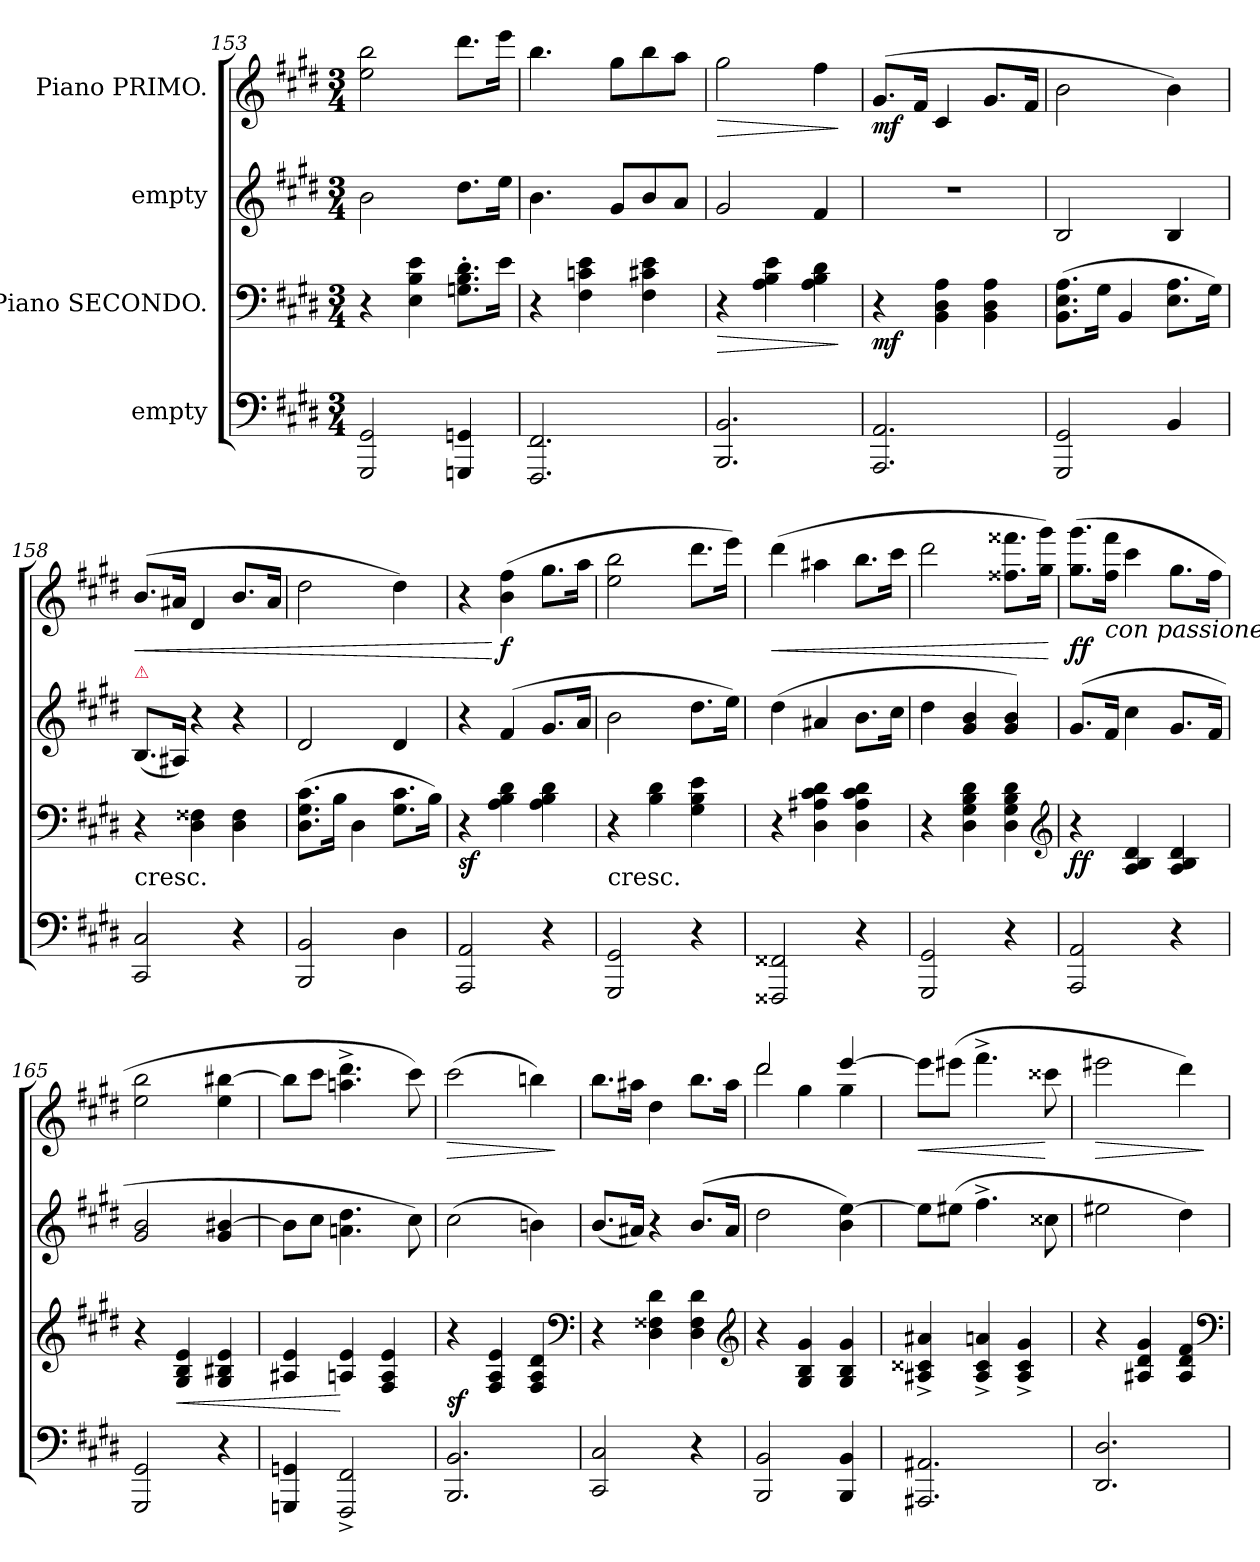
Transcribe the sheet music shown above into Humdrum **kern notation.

**kern	**kern	**dynam	**kern	**kern	**dynam
*part4	*part3	*part3	*part2	*part1	*part1
*staff4	*staff3	*staff3	*staff2	*staff1	*staff1
*I"empty	*I"Piano SECONDO.	*	*I"empty	*I"Piano PRIMO.	*
*clefF4	*clefF4	*	*clefG2	*clefG2	*
*k[f#c#g#d#]	*k[f#c#g#d#]	*	*k[f#c#g#d#]	*k[f#c#g#d#]	*
*M3/4	*M3/4	*	*M3/4	*M3/4	*
=153	=153	=153	=153	=153	=153
2GGG#/ 2GG#/	4r	.	2b\	2ee\ 2bb\	.
.	4E\ 4B\ 4e\	.	.	.	.
4GGGn/ 4GGn/	8.Gn'\ 8.B'\ 8.d#'\L	.	8.dd#\L	8.ddd#\L	.
.	16e\Jk	.	16ee\Jk	16eee\Jk	.
=154	=154	=154	=154	=154	=154
2.FFF#/ 2.FF#/	4r	.	4.b\	4.bb\	.
.	4F#\ 4cn\ 4e\	.	.	.	.
.	.	.	8g#/L	8gg#\L	.
.	4F#\ 4c#X\ 4e\	.	8b/	8bb\	.
.	.	.	8a/J	8aa\J	.
=155	=155	=155	=155	=155	=155
2.BBB/ 2.BB/	4r	>	2g#/	2gg#\	>
.	4A\ 4B\ 4e\	.	.	.	.
.	4A\ 4B\ 4d#\	.	4f#/	4ff#\	.
.	.	]	.	.	]
=156	=156	=156	=156	=156	=156
2.AAA/ 2.AA/	4r	mf	2.r	(8.g#/L	mf
.	.	.	.	16f#/Jk	.
.	4BB\ 4D#\ 4A\	.	.	4c#/	.
.	4BB\ 4D#\ 4A\	.	.	8.g#/L	.
.	.	.	.	16f#/Jk	.
=157	=157	=157	=157	=157	=157
2GGG#/ 2GG#/	(8.BB\ 8.E\ 8.A\L	.	2B/	2b\	.
.	16G#\Jk	.	.	.	.
.	4BB/	.	.	.	.
4BB/	8.E\ 8.A\L	.	4B/	4b\)	.
.	16G#\Jk)	.	.	.	.
=158	=158	=158	=158	=158	=158
!	!	!	!	!LO:TX:b:color=crimson:t=⚠	!
!	!LO:TX:c:t=cresc.	!	!	!	!
2CC#/ 2C#/	4r	.	(8.B/L	(8.b/L	<
.	.	.	16A#X/Jk)	16a#X/Jk	.
.	4D#\ 4F##X\	.	4r	4d#/	.
4r	4D#\ 4F##\	.	4r	8.b/L	.
.	.	.	.	16a#/Jk	.
=159	=159	=159	=159	=159	=159
2BBB/ 2BB/	(8.D#\ 8.G#\ 8.c#\L	.	2d#/	2dd#\	.
.	16B\Jk	.	.	.	.
.	4D#\	.	.	.	.
4D#\	8.G#\ 8.c#\L	.	4d#/	4dd#\)	.
.	16B\Jk)	.	.	.	.
=160	=160	=160	=160	=160	=160
2AAA/ 2AA/	4r	sf	4r	4r	.
.	4A\ 4B\ 4d#\	.	(4f#/	(4b\ 4ff#\	[ f
4r	4A\ 4B\ 4d#\	.	8.g#/L	8.gg#\L	.
.	.	.	16a/Jk	16aa\Jk	.
=161	=161	=161	=161	=161	=161
!	!LO:TX:c:t=cresc.	!	!	!	!
2GGG#/ 2GG#/	4r	.	2b\	2ee\ 2bb\	.
.	4B\ 4d#\	.	.	.	.
4r	4G#\ 4B\ 4e\	.	8.dd#\L	8.ddd#\L	.
.	.	.	16ee\Jk)	16eee\Jk)	.
=162	=162	=162	=162	=162	=162
2FFF##X/ 2FF##X/	4r	.	(4dd#\	(4ddd#\	<
.	4D#\ 4A#X\ 4c#\ 4d#\	.	4a#X/	4aa#X\	.
4r	4D#\ 4A#\ 4c#\ 4d#\	.	8.b\L	8.bb\L	.
.	.	.	16cc#\Jk	16ccc#\Jk	.
=163	=163	=163	=163	=163	=163
2GGG#/ 2GG#/	4r	.	4dd#\	2ddd#\	.
.	4D#\ 4G#\ 4B\ 4d#\	.	4g#/ 4b/	.	.
4r	4D#\ 4G#\ 4B\ 4d#\	.	4g#/ 4b/)	8.ff##X\ 8.fff##X\L	.
.	.	.	.	16gg#\ 16ggg#\Jk)	.
*	*clefG2	*	*	*	*
.	.	.	.	.	[
=164	=164	=164	=164	=164	=164
2AAA/ 2AA/	4r	ff	(8.g#/L	(8.gg#\ 8.ggg#\L	ff
!	!	!	!	!LO:TX:b:i:t=con passione	!
.	.	.	16f#/Jk	16ff#\ 16fff#\Jk	.
.	4A/ 4B/ 4d#/	.	4cc#\	4ccc#\	.
4r	4A/ 4B/ 4d#/	.	8.g#/L	8.gg#\L	.
.	.	.	16f#/Jk	16ff#\Jk	.
=165	=165	=165	=165	=165	=165
2GGG#/ 2GG#/	4r	.	2g#/ 2b/	2ee\ 2bb\	.
.	4G#/ 4B/ 4e/	<	.	.	.
4r	4G#/ 4B#X/ 4e/	.	4g#/ [4b#X/	4ee\ [4bb#X\	.
=166	=166	=166	=166	=166	=166
4GGGn/ 4GGn/	4A#X/ 4e/	.	8b#\L]	8bb#\L]	.
.	.	.	8cc#\J	8ccc#\J	.
2FFF#^>/ 2FF#^>/	4An/ 4e/	[	4.an\ 4.dd#\	4.aan^\ 4.ddd#^\	.
.	4F#/ 4A/ 4e/	.	.	.	.
.	.	.	8cc#\)	8ccc#\)	.
=167	=167	=167	=167	=167	=167
2.BBB/ 2.BB/	4r	sf	(2cc#\	(2ccc#\	>
.	4F#/ 4A/ 4e/	.	.	.	.
.	4F#/ 4A/ 4d#/	.	4bn\)	4bbn\)	.
*	*clefF4	*	*	*	*
.	.	.	.	.	]
=168	=168	=168	=168	=168	=168
2CC#/ 2C#/	4r	.	(8.b/L	8.bb\L	.
.	.	.	16a#X/Jk)	16aa#X\Jk	.
.	4D#\ 4F##X\ 4d#\	.	4r	4dd#\	.
4r	4D#\ 4F##\ 4d#\	.	(8.b/L	8.bb\L	.
.	.	.	16a#/Jk	16aa#\Jk	.
*	*clefG2	*	*	*	*
=169	=169	=169	=169	=169	=169
*	*	*	*	*^	*
!	!	!	!	!	!LO:N:vis=2	!
2BBB/ 2BB/	4r	.	2dd#\	2ddd#/	4ddd#\	.
.	4G#/ 4B/ 4g#/	.	.	.	4gg#\	.
4BBB/ 4BB/	4G#/ 4B/ 4g#/	.	4b\ [4ee\)	[4eee/	4gg#\	.
*	*	*	*	*v	*v	*
=170	=170	=170	=170	=170	=170
2.AAA#X/ 2.AA#X/	4A#X^>/ 4c##X^>/ 4a#X^>/	.	8ee\L]	8eee\L]	<
.	.	.	(8ee#X\J	(8eee#X\J	.
.	4A#^>/ 4c##^>/ 4an^>/	.	4.ff#^\	4.fff#^\	.
.	4A#^>/ 4c##^>/ 4g#^>/	.	.	.	.
.	.	.	8cc##X\	8ccc##X\	[
=171	=171	=171	=171	=171	=171
2.DD#/ 2.D#/	4r	.	2ee#X\	2eee#X\	>
.	4A#X/ 4d#/ 4g#/	.	.	.	.
.	4A#/ 4d#/ 4f#/	.	4dd#\)	4ddd#\)	.
*	*clefF4	*	*	*	*
.	.	.	.	.	]
=	=	=	=	=	=
*-	*-	*-	*-	*-	*-
